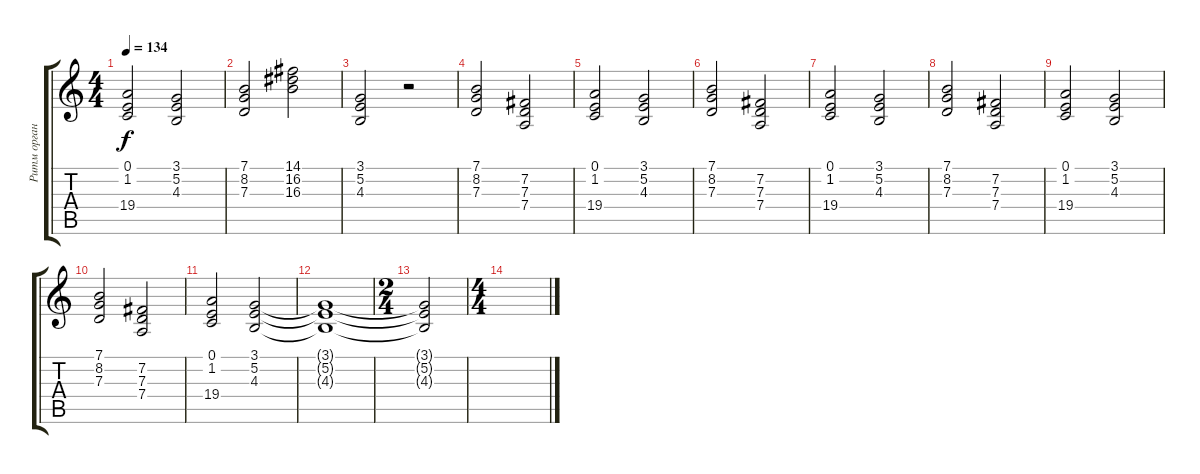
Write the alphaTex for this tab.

\track ("Ритм орган" "Ритм орган") {instrument churchorgan}
\staff {score tabs}
\tuning (E4 B3 G3 D3 A2 E2) {hide}
\ts (4 4)
\tempo 134
\clef g2
\ks c
(0.1 1.2 19.4).2{dy f} (3.1 5.2 4.3).2 |
(7.1 8.2 7.3).2 (14.1 16.2 16.3).2 |
(3.1 5.2 4.3).2 r.2 |
(7.1 8.2 7.3).2 (7.2 7.3 7.4).2 |
(0.1 1.2 19.4).2 (3.1 5.2 4.3).2 |
(7.1 8.2 7.3).2 (7.2 7.3 7.4).2 |
(0.1 1.2 19.4).2 (3.1 5.2 4.3).2 |
(7.1 8.2 7.3).2 (7.2 7.3 7.4).2 |
(0.1 1.2 19.4).2 (3.1 5.2 4.3).2 |
(7.1 8.2 7.3).2 (7.2 7.3 7.4).2 |
(0.1 1.2 19.4).2 (3.1 5.2 4.3).2 |
(3.1{t} 5.2{t} 4.3{t}).1 |
\ts (2 4)
(3.1{t} 5.2{t} 4.3{t}).2 |
\ts (4 4)
